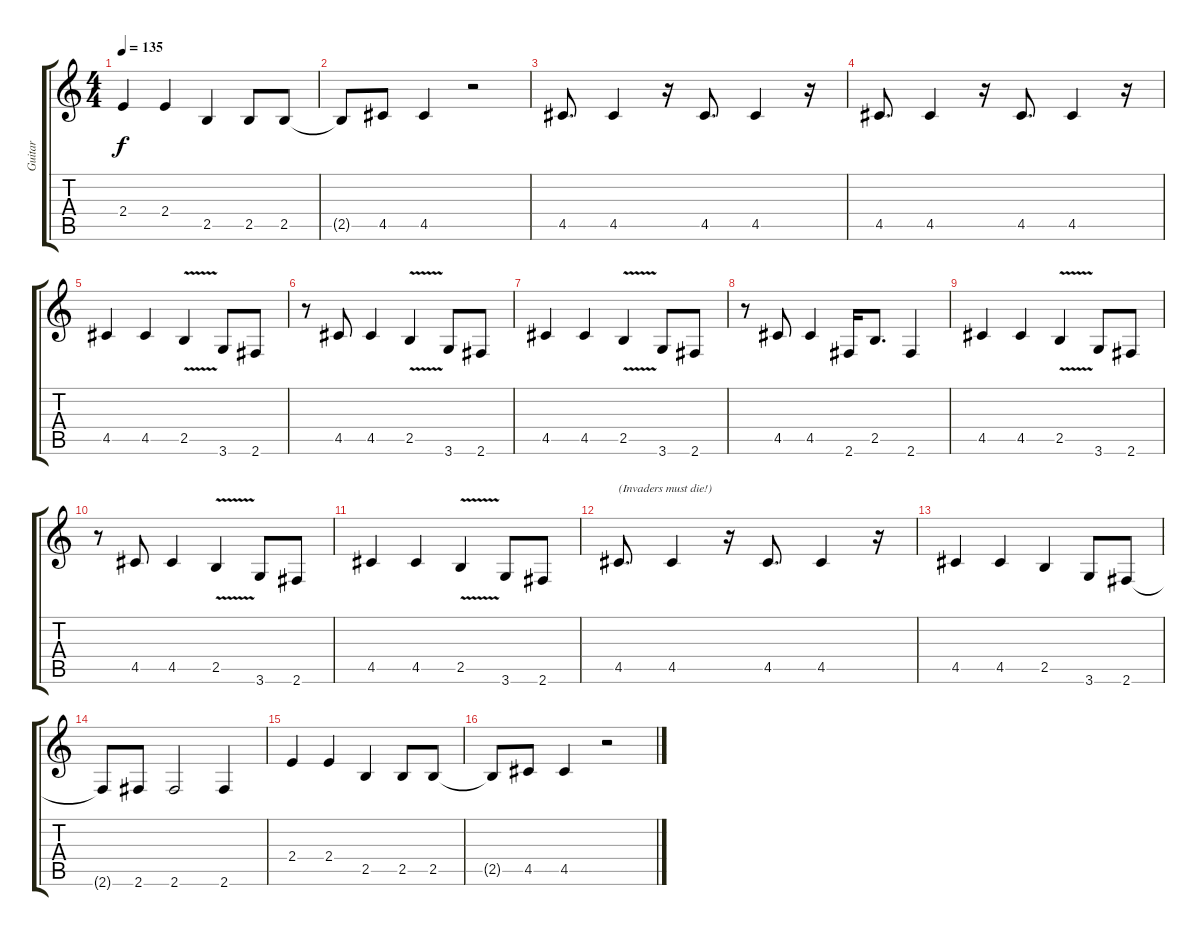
\track ("Guitar" "Guitar") {instrument overdrivenguitar}
\staff {score tabs}
\tuning (E4 B3 G3 D3 A2 E2) {hide}
\ts (4 4)
\tempo 135
\clef g2
\ks c
2.4.4{dy f} 2.4.4 2.5.4 2.5.8 2.5.8 |
2.5{t}.8 4.5.8 4.5.4 r.2 |
4.5.8{d} 4.5.4 r.16 4.5.8{d} 4.5.4 r.16 |
4.5.8{d} 4.5.4 r.16 4.5.8{d} 4.5.4 r.16 |
4.5.4 4.5.4 2.5{v}.4 3.6.8 2.6.8 |
r.8 4.5.8 4.5.4 2.5{v}.4 3.6.8 2.6.8 |
4.5.4 4.5.4 2.5{v}.4 3.6.8 2.6.8 |
r.8 4.5.8 4.5.4 2.6.16 2.5.8{d} 2.6.4 |
4.5.4 4.5.4 2.5{v}.4 3.6.8 2.6.8 |
r.8 4.5.8 4.5.4 2.5{v}.4 3.6.8 2.6.8 |
4.5.4 4.5.4 2.5{v}.4 3.6.8 2.6.8 |
4.5.8{d txt "(Invaders must die!)"} 4.5.4 r.16 4.5.8{d} 4.5.4 r.16 |
4.5.4 4.5.4 2.5.4 3.6.8 2.6.8 |
2.6{t}.8 2.6.8 2.6.2 2.6.4 |
2.4.4 2.4.4 2.5.4 2.5.8 2.5.8 |
2.5{t}.8 4.5.8 4.5.4 r.2
